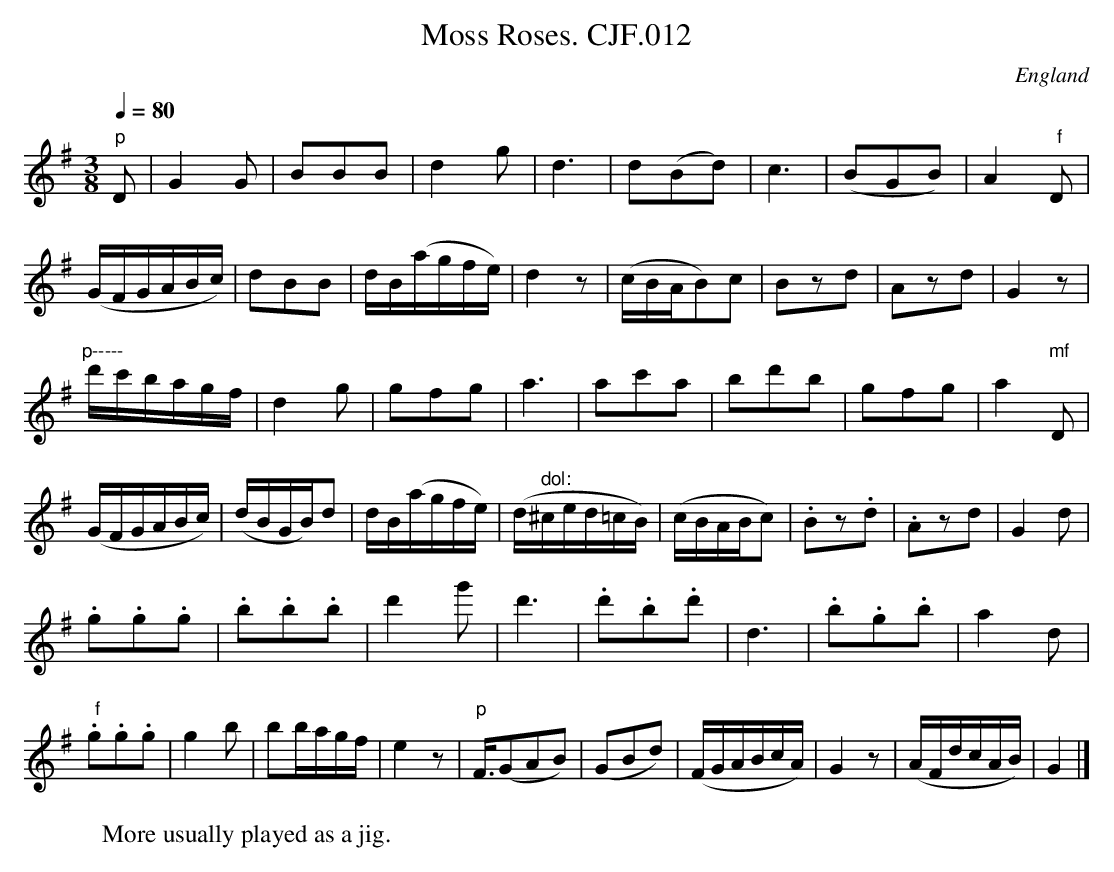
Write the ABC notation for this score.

X:1
T:Moss Roses. CJF.012
O:England
M:3/8
L:1/8
Q:1/4=80
K:G major
"p"D|\
G2G|BBB|d2g|">"d3|d(Bd)|c3|(BGB)|A2" f"D|!
(G/F/G/A/B/c/)|dBB|d/B/(a/g/f/e/)|d2z|\
(c/B/A/B)c|Bz">"d|Az">"d|G2z|!
"p-----"d'/c'/b/a/g/f/|\
d2g|gfg|a3|ac'a|bd'b|gfg|a2"mf"D|!
(G/F/G/A/B/c/)|(d/B/G/B/)d|d/B/(a/g/f/e/)|\
(d/" dol:"^c/e/d/=c/B/)|(c/B/A/B/c)|.Bz.d|.Azd|G2d|!
.g.g.g|.b.b.b|d'2g'|">"d'3|.d'.b.d'|">"d3|.b.g.b|a2d|!
" f".g.g.g|g2b|bb/a/g/f/|e2z|"p"F3/4(GAB)|\
(GBd)|(F/G/A/B/c/A/)|G2z|(A/F/">"d/c/A/B/)|G2|]
W:More usually played as a jig.
